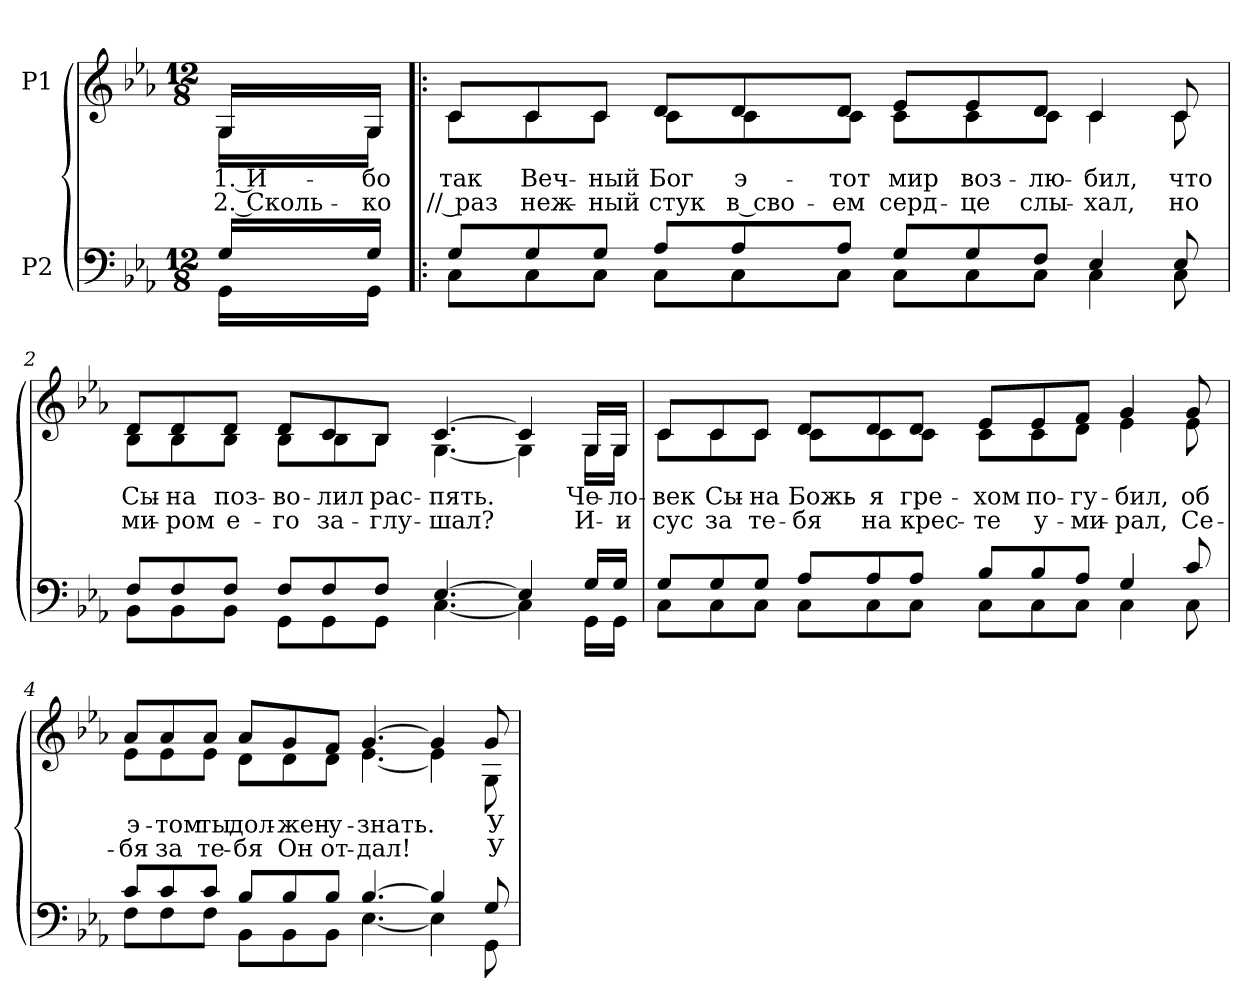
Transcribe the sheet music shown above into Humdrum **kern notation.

**kern	**kern	**text	**text
*part2	*part1	*part1	*part1
*staff2	*staff1	*staff1	*staff1
*I"P2	*I"P1	*	*
!!LO:PB:g=z
*clefF4	*clefG2	*	*
*k[b-e-a-]	*k[b-e-a-]	*	*
*c:	*c:	*	*
*M12/8	*M12/8	*	*
*MM90	*MM90	*	*
=	=	=	=
*^	*	*	*
!	!	!	!LO:LY:b:color=#000000	!LO:LY:b:color=#000000
*	*	*^	*	*
16Gi/LL	16GGi\LL	16Gi/LL	16Gi\LL	1. И-	2. Сколь-
!	!	!	!	!LO:LY:b:color=#000000	!LO:LY:b:color=#000000
16Gi/JJ	16GGi\JJ	16Gi/JJ	16Gi\JJ	-бо	-ко
=1!|:	=1!|:	=1!|:	=1!|:	=1!|:	=1!|:
!	!	!	!	!LO:LY:b:color=#000000	!LO:LY:b:color=#000000
8Gi/L	8Ci\L	8ci/L	8ci\L	так	// раз
!	!	!	!	!LO:LY:b:color=#000000	!LO:LY:b:color=#000000
8Gi/	8Ci\	8ci/	8ci\	Веч-	неж-
!	!	!	!	!LO:LY:b:color=#000000	!LO:LY:b:color=#000000
8Gi/J	8Ci\J	8ci/J	8ci\J	-ный	-ный
!	!	!	!	!LO:LY:b:color=#000000	!LO:LY:b:color=#000000
8A-i/L	8Ci\L	8di/L	8ci\L	Бог	стук
!	!	!	!	!LO:LY:b:color=#000000	!LO:LY:b:color=#000000
8A-i/	8Ci\	8di/	8ci\	э-	в сво-
!	!	!	!	!LO:LY:b:color=#000000	!LO:LY:b:color=#000000
8A-i/J	8Ci\J	8di/J	8ci\J	-тот	-ем
!	!	!	!	!LO:LY:b:color=#000000	!LO:LY:b:color=#000000
8Gi/L	8Ci\L	8e-i/L	8ci\L	мир	серд-
!	!	!	!	!LO:LY:b:color=#000000	!LO:LY:b:color=#000000
8Gi/	8Ci\	8e-i/	8ci\	воз-	-це
!	!	!	!	!LO:LY:b:color=#000000	!LO:LY:b:color=#000000
8Fi/J	8Ci\J	8di/J	8ci\J	-лю-	слы-
!	!	!	!	!LO:LY:b:color=#000000	!LO:LY:b:color=#000000
4E-i/	4Ci\	4ci/	4ci\	-бил,	-хал,
!	!	!	!	!LO:LY:b:color=#000000	!LO:LY:b:color=#000000
8E-i/	8Ci\	8ci/	8ci\	что	но
!!LO:LB:g=z	!!
=2	=2	=2	=2	=2	=2
!	!	!	!	!LO:LY:b:color=#000000	!LO:LY:b:color=#000000
8Fi/L	8BB-i\L	8di/L	8B-i\L	Сы-	ми-
!	!	!	!	!LO:LY:b:color=#000000	!LO:LY:b:color=#000000
8Fi/	8BB-i\	8di/	8B-i\	-на	-ром
!	!	!	!	!LO:LY:b:color=#000000	!LO:LY:b:color=#000000
8Fi/J	8BB-i\J	8di/J	8B-i\J	поз-	е-
!	!	!	!	!LO:LY:b:color=#000000	!LO:LY:b:color=#000000
8Fi/L	8GGi\L	8di/L	8B-i\L	-во-	-го
!	!	!	!	!LO:LY:b:color=#000000	!LO:LY:b:color=#000000
8Fi/	8GGi\	8ci/	8B-i\	-лил	за-
!	!	!	!	!LO:LY:b:color=#000000	!LO:LY:b:color=#000000
8Fi/J	8GGi\J	8B-i/J	8B-i\J	рас-	-глу-
!	!	!	!	!LO:LY:b:color=#000000	!LO:LY:b:color=#000000
[>4.E-i/	[<4.Ci\	[>4.ci/	[<4.Gi\	-пять.	-шал?
4E-i/]	4Ci\]	4ci/]	4Gi\]	.	.
!	!	!	!	!LO:LY:b:color=#000000	!LO:LY:b:color=#000000
16Gi/LL	16GGi\LL	16Gi/LL	16Gi\LL	Че-	И-
!	!	!	!	!LO:LY:b:color=#000000	!LO:LY:b:color=#000000
16Gi/JJ	16GGi\JJ	16Gi/JJ	16Gi\JJ	-ло-	-и
=3	=3	=3	=3	=3	=3
!	!	!	!	!LO:LY:b:color=#000000	!LO:LY:b:color=#000000
8Gi/L	8Ci\L	8ci/L	8ci\L	-век	сус
!	!	!	!	!LO:LY:b:color=#000000	!LO:LY:b:color=#000000
8Gi/	8Ci\	8ci/	8ci\	Сы-	за
!	!	!	!	!LO:LY:b:color=#000000	!LO:LY:b:color=#000000
8Gi/J	8Ci\J	8ci/J	8ci\J	-на	те-
!	!	!	!	!LO:LY:b:color=#000000	!LO:LY:b:color=#000000
8A-i/L	8Ci\L	8di/L	8ci\L	Божь-	-бя
!	!	!	!	!LO:LY:b:color=#000000	!LO:LY:b:color=#000000
8A-i/	8Ci\	8di/	8ci\	-я	на
!	!	!	!	!LO:LY:b:color=#000000	!LO:LY:b:color=#000000
8A-i/J	8Ci\J	8di/J	8ci\J	гре-	крес-
!	!	!	!	!LO:LY:b:color=#000000	!LO:LY:b:color=#000000
8B-i/L	8Ci\L	8e-i/L	8ci\L	-хом	-те
!	!	!	!	!LO:LY:b:color=#000000	!LO:LY:b:color=#000000
8B-i/	8Ci\	8e-i/	8ci\	по-	у-
!	!	!	!	!LO:LY:b:color=#000000	!LO:LY:b:color=#000000
8A-i/J	8Ci\J	8fi/J	8di\J	-гу-	-ми-
!	!	!	!	!LO:LY:b:color=#000000	!LO:LY:b:color=#000000
4Gi/	4Ci\	4gi/	4e-i\	-бил,	-рал,
!	!	!	!	!LO:LY:b:color=#000000	!LO:LY:b:color=#000000
8ci/	8Ci\	8gi/	8e-i\	об	Се-
!!LO:LB:g=z	!!
=4	=4	=4	=4	=4	=4
!	!	!	!	!LO:LY:b:color=#000000	!LO:LY:b:color=#000000
8ci/L	8Fi\L	8a-i/L	8e-i\L	э-	-бя
!	!	!	!	!LO:LY:b:color=#000000	!LO:LY:b:color=#000000
8ci/	8Fi\	8a-i/	8e-i\	-том	за
!	!	!	!	!LO:LY:b:color=#000000	!LO:LY:b:color=#000000
8ci/J	8Fi\J	8a-i/J	8e-i\J	ты	те-
!	!	!	!	!LO:LY:b:color=#000000	!LO:LY:b:color=#000000
8B-i/L	8BB-i\L	8a-i/L	8di\L	дол-	-бя
!	!	!	!	!LO:LY:b:color=#000000	!LO:LY:b:color=#000000
8B-i/	8BB-i\	8gi/	8di\	-жен	Он
!	!	!	!	!LO:LY:b:color=#000000	!LO:LY:b:color=#000000
8B-i/J	8BB-i\J	8fi/J	8di\J	у-	от-
!	!	!	!	!LO:LY:b:color=#000000	!LO:LY:b:color=#000000
[>4.B-i/	[<4.E-i\	[>4.gi/	[<4.e-i\	-знать.	-дал!
4B-i/]	4E-i\]	4gi/]	4e-i\]	.	.
!	!	!	!	!LO:LY:b:color=#000000	!LO:LY:b:color=#000000
8Gi/	8GGi\	8gi/	8Gi\	У-	У-
*v	*v	*	*	*	*
*	*v	*v	*	*
=	=	=	=
*-	*-	*-	*-
